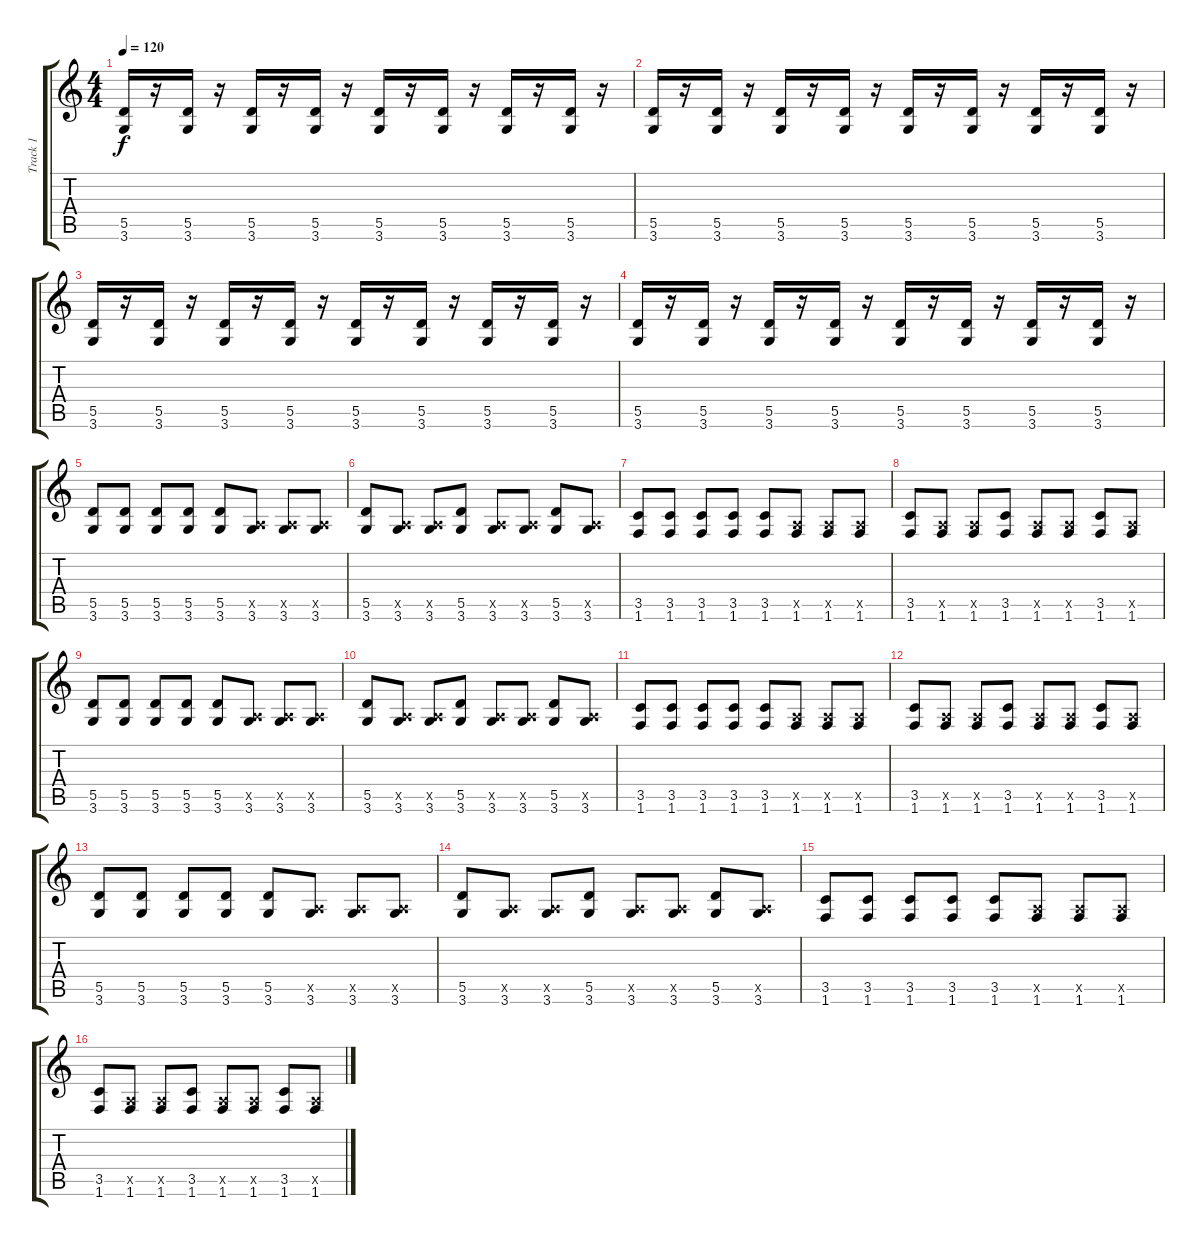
\track ("Track 1" "Track 1") {instrument distortionguitar}
\staff {score tabs}
\tuning (E4 B3 G3 D3 A2 E2) {hide}
\ts (4 4)
\tempo 120
\clef g2
\ks c
(5.5 3.6).16{dy f} r.16 (5.5 3.6).16 r.16 (5.5 3.6).16 r.16 (5.5 3.6).16 r.16 (5.5 3.6).16 r.16 (5.5 3.6).16 r.16 (5.5 3.6).16 r.16 (5.5 3.6).16 r.16 |
(5.5 3.6).16 r.16 (5.5 3.6).16 r.16 (5.5 3.6).16 r.16 (5.5 3.6).16 r.16 (5.5 3.6).16 r.16 (5.5 3.6).16 r.16 (5.5 3.6).16 r.16 (5.5 3.6).16 r.16 |
(5.5 3.6).16 r.16 (5.5 3.6).16 r.16 (5.5 3.6).16 r.16 (5.5 3.6).16 r.16 (5.5 3.6).16 r.16 (5.5 3.6).16 r.16 (5.5 3.6).16 r.16 (5.5 3.6).16 r.16 |
(5.5 3.6).16 r.16 (5.5 3.6).16 r.16 (5.5 3.6).16 r.16 (5.5 3.6).16 r.16 (5.5 3.6).16 r.16 (5.5 3.6).16 r.16 (5.5 3.6).16 r.16 (5.5 3.6).16 r.16 |
(5.5 3.6).8 (5.5 3.6).8 (5.5 3.6).8 (5.5 3.6).8 (5.5 3.6).8 (0.5{x} 3.6).8 (0.5{x} 3.6).8 (0.5{x} 3.6).8 |
(5.5 3.6).8 (0.5{x} 3.6).8 (0.5{x} 3.6).8 (5.5 3.6).8 (0.5{x} 3.6).8 (0.5{x} 3.6).8 (5.5 3.6).8 (0.5{x} 3.6).8 |
(3.5 1.6).8 (3.5 1.6).8 (3.5 1.6).8 (3.5 1.6).8 (3.5 1.6).8 (0.5{x} 1.6).8 (0.5{x} 1.6).8 (0.5{x} 1.6).8 |
(3.5 1.6).8 (0.5{x} 1.6).8 (0.5{x} 1.6).8 (3.5 1.6).8 (0.5{x} 1.6).8 (0.5{x} 1.6).8 (3.5 1.6).8 (0.5{x} 1.6).8 |
(5.5 3.6).8 (5.5 3.6).8 (5.5 3.6).8 (5.5 3.6).8 (5.5 3.6).8 (0.5{x} 3.6).8 (0.5{x} 3.6).8 (0.5{x} 3.6).8 |
(5.5 3.6).8 (0.5{x} 3.6).8 (0.5{x} 3.6).8 (5.5 3.6).8 (0.5{x} 3.6).8 (0.5{x} 3.6).8 (5.5 3.6).8 (0.5{x} 3.6).8 |
(3.5 1.6).8 (3.5 1.6).8 (3.5 1.6).8 (3.5 1.6).8 (3.5 1.6).8 (0.5{x} 1.6).8 (0.5{x} 1.6).8 (0.5{x} 1.6).8 |
(3.5 1.6).8 (0.5{x} 1.6).8 (0.5{x} 1.6).8 (3.5 1.6).8 (0.5{x} 1.6).8 (0.5{x} 1.6).8 (3.5 1.6).8 (0.5{x} 1.6).8 |
(5.5 3.6).8 (5.5 3.6).8 (5.5 3.6).8 (5.5 3.6).8 (5.5 3.6).8 (0.5{x} 3.6).8 (0.5{x} 3.6).8 (0.5{x} 3.6).8 |
(5.5 3.6).8 (0.5{x} 3.6).8 (0.5{x} 3.6).8 (5.5 3.6).8 (0.5{x} 3.6).8 (0.5{x} 3.6).8 (5.5 3.6).8 (0.5{x} 3.6).8 |
(3.5 1.6).8 (3.5 1.6).8 (3.5 1.6).8 (3.5 1.6).8 (3.5 1.6).8 (0.5{x} 1.6).8 (0.5{x} 1.6).8 (0.5{x} 1.6).8 |
(3.5 1.6).8 (0.5{x} 1.6).8 (0.5{x} 1.6).8 (3.5 1.6).8 (0.5{x} 1.6).8 (0.5{x} 1.6).8 (3.5 1.6).8 (0.5{x} 1.6).8
